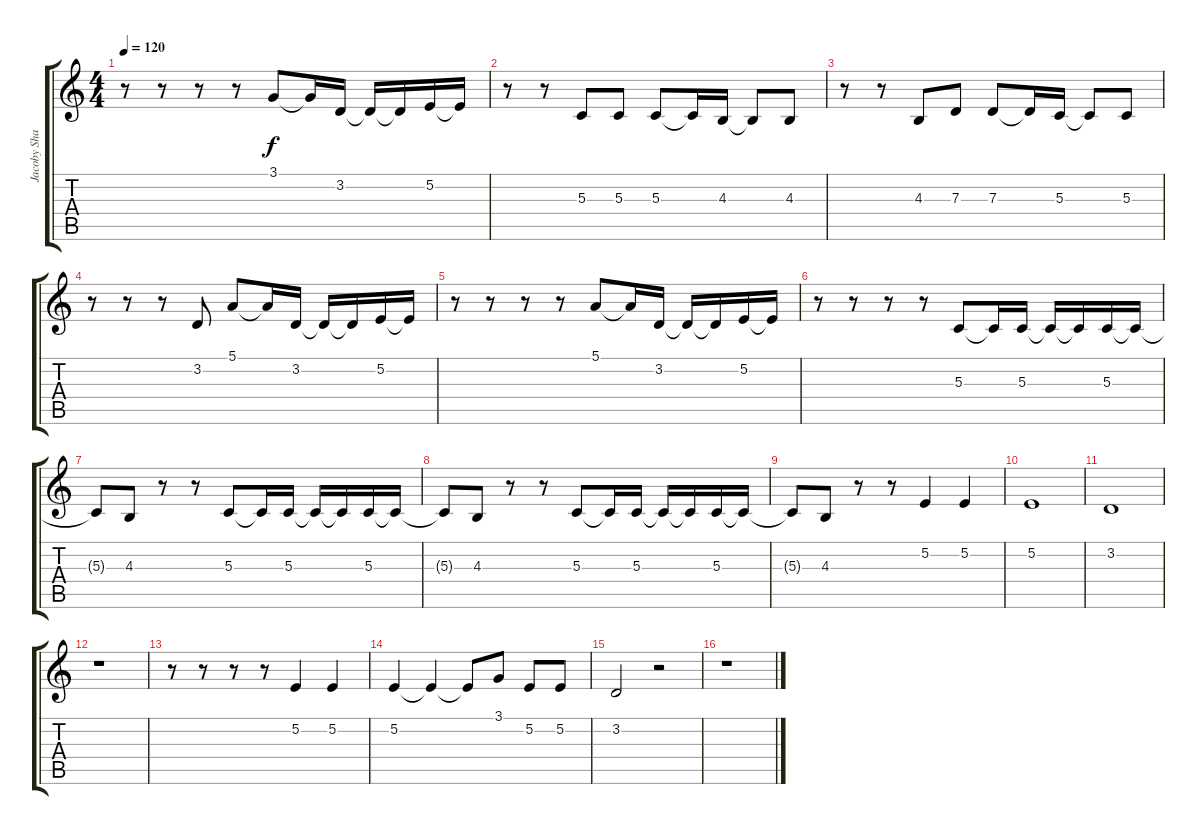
\track ("Jacoby Shaddix (Vocals)" "Jacoby Sha") {instrument lead2sawtooth}
\staff {score tabs}
\tuning (E4 B3 G3 D3 A2 E2) {hide}
\ts (4 4)
\tempo 120
\clef g2
\ks c
r.8{dy f} r.8 r.8 r.8 3.1.8 3.1{t}.16 3.2.16 3.2{t}.16 3.2{t}.16 5.2.16 5.2{t}.16 |
r.8 r.8 5.3.8 5.3.8 5.3.8 5.3{t}.16 4.3.16 4.3{t}.8 4.3.8 |
r.8 r.8 4.3.8 7.3.8 7.3.8 7.3{t}.16 5.3.16 5.3{t}.8 5.3.8 |
r.8 r.8 r.8 3.2.8 5.1.8 5.1{t}.16 3.2.16 3.2{t}.16 3.2{t}.16 5.2.16 5.2{t}.16 |
r.8 r.8 r.8 r.8 5.1.8 5.1{t}.16 3.2.16 3.2{t}.16 3.2{t}.16 5.2.16 5.2{t}.16 |
r.8 r.8 r.8 r.8 5.3.8 5.3{t}.16 5.3.16 5.3{t}.16 5.3{t}.16 5.3.16 5.3{t}.16 |
5.3{t}.8 4.3.8 r.8 r.8 5.3.8 5.3{t}.16 5.3.16 5.3{t}.16 5.3{t}.16 5.3.16 5.3{t}.16 |
5.3{t}.8 4.3.8 r.8 r.8 5.3.8 5.3{t}.16 5.3.16 5.3{t}.16 5.3{t}.16 5.3.16 5.3{t}.16 |
5.3{t}.8 4.3.8 r.8 r.8 5.2.4 5.2.4 |
5.2.1 |
3.2.1 |
r.1 |
r.8 r.8 r.8 r.8 5.2.4 5.2.4 |
5.2.4 5.2{t}.4 5.2{t}.8 3.1.8 5.2.8 5.2.8 |
3.2.2 r.2 |
r.1
